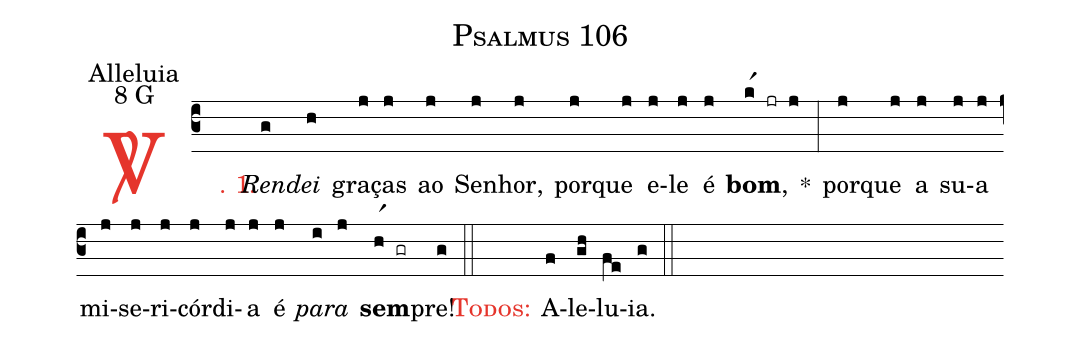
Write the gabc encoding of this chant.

name: Psalmus 106;
office-part: Alleluia;
mode: 8;
mode-differentia: G;
%%
(c3)

<c><sp>V/</sp>. 1.</c>() <i>Ren</i>(g)<i>dei</i>(h) gra(j)ças(j) ao(j) Se(j)nhor,(j) por(j)que(j) e(j)le(j) é(j) <b>bom</b>,(kr1 jr j) *(:) por(j)que(j) a(j) su(j)a(j) mi(j)se(j)ri(j)cór(j)di(j)a(j) é(j) <i>pa</i>(i)<i>ra</i>(j) <b>sem</b>(hr1 gr)pre!(g)

(::)

<nlba><c><sc>Todos</sc>:</c>() A</nlba>(f)le(gh)lu(fe)ia.(g)

(::)
